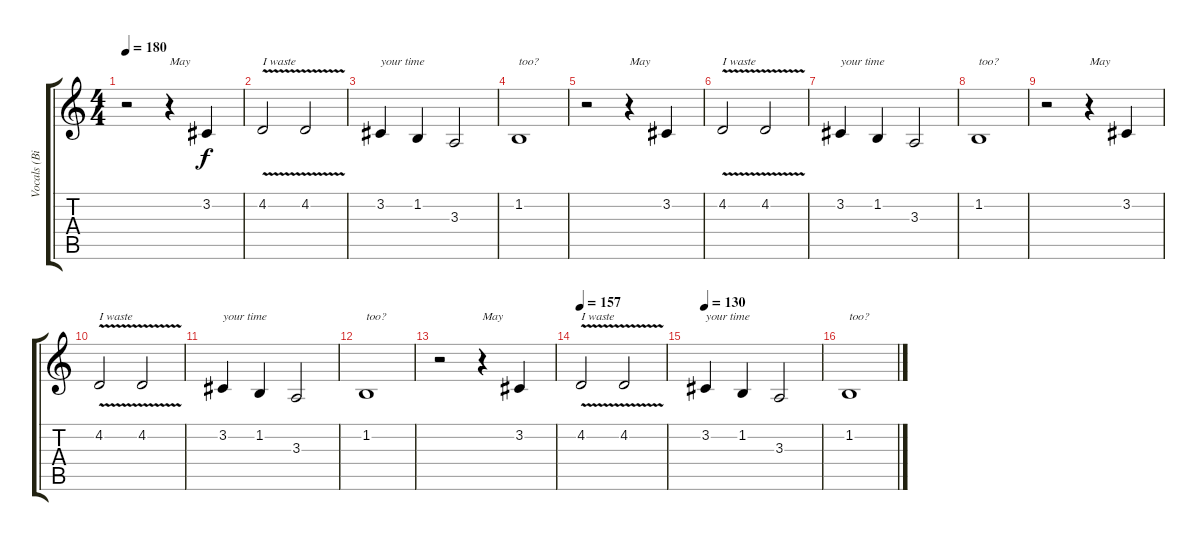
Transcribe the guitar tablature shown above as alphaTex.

\track ("Vocals (Billie and Mike)" "Vocals (Bi") {instrument oboe}
\staff {score tabs}
\tuning (Eb4 Bb3 Gb3 Db3 Ab2 Eb2) {hide}
\ts (4 4)
\tempo 180
\clef g2
\ks c
r.2{dy f} r.4{txt "May"} 3.2.4 |
4.2{v}.2{txt "I waste"} 4.2{v}.2 |
3.2.4{txt "your time"} 1.2.4 3.3.2 |
1.2.1{txt "too?"} |
r.2 r.4{txt "May"} 3.2.4 |
4.2{v}.2{txt "I waste"} 4.2{v}.2 |
3.2.4{txt "your time"} 1.2.4 3.3.2 |
1.2.1{txt "too?"} |
r.2 r.4{txt "May"} 3.2.4 |
4.2{v}.2{txt "I waste"} 4.2{v}.2 |
3.2.4{txt "your time"} 1.2.4 3.3.2 |
1.2.1{txt "too?"} |
r.2 r.4{txt "May"} 3.2.4 |
\tempo 157
4.2{v}.2{txt "I waste"} 4.2{v}.2 |
\tempo 130
3.2.4{txt "your time"} 1.2.4 3.3.2 |
1.2.1{txt "too?"}
